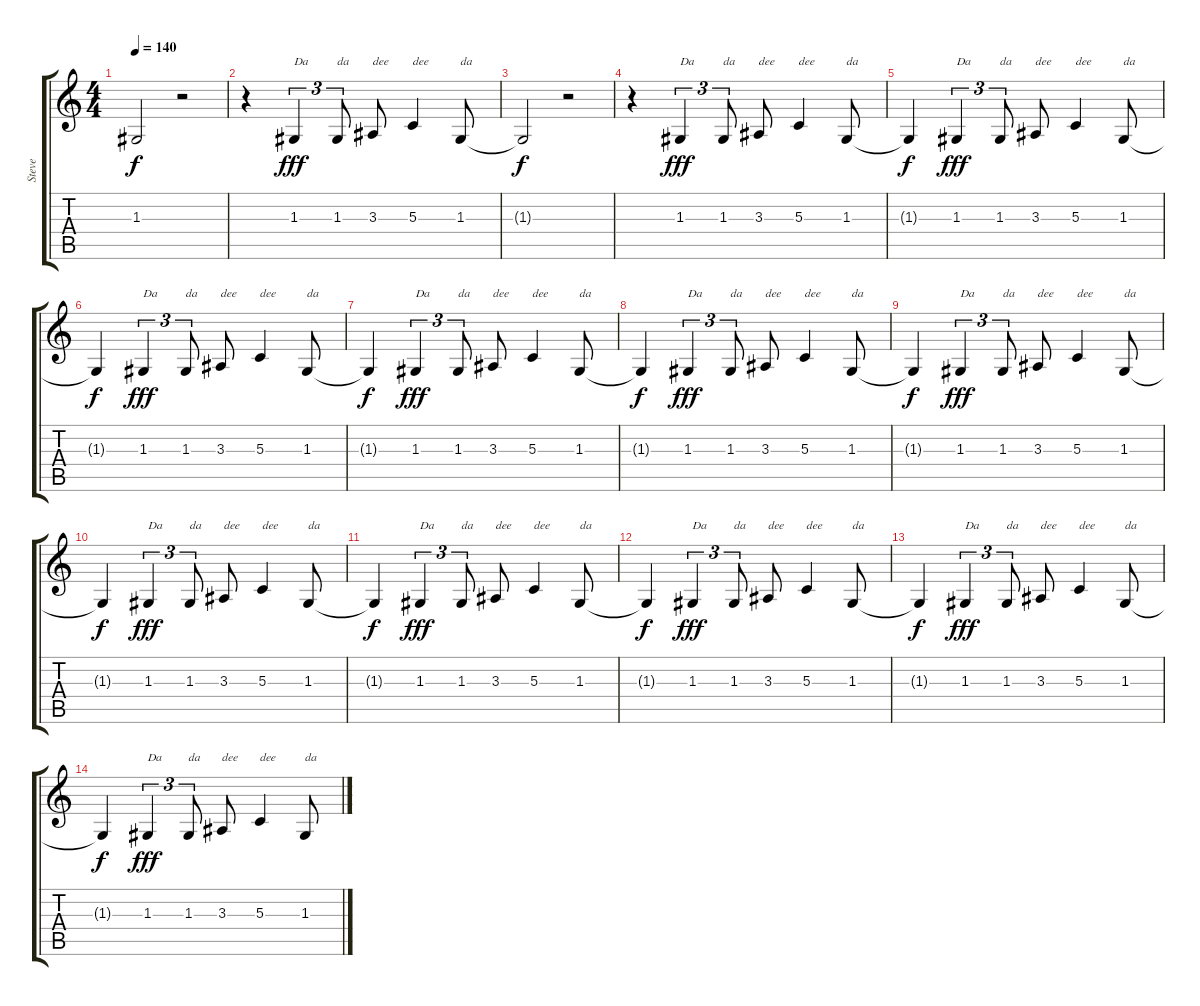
\track ("Steve" "Steve") {instrument lead6voice}
\staff {score tabs}
\tuning (E4 B3 G3 D3 A2 E2) {hide}
\ts (4 4)
\tempo 140
\clef g2
\ks c
1.3{t}.2{dy f} r.2 |
r.4{instrument lead6voice} 1.3.4{tu (3 2) txt "Da" dy fff} 1.3.8{tu (3 2) txt "da"} 3.3.8{txt "dee"} 5.3.4{txt "dee"} 1.3.8{txt "da"} |
1.3{t}.2{dy f} r.2 |
r.4 1.3.4{tu (3 2) txt "Da" dy fff} 1.3.8{tu (3 2) txt "da"} 3.3.8{txt "dee"} 5.3.4{txt "dee"} 1.3.8{txt "da"} |
1.3{t}.4{dy f} 1.3.4{tu (3 2) txt "Da" dy fff} 1.3.8{tu (3 2) txt "da"} 3.3.8{txt "dee"} 5.3.4{txt "dee"} 1.3.8{txt "da"} |
1.3{t}.4{dy f} 1.3.4{tu (3 2) txt "Da" dy fff} 1.3.8{tu (3 2) txt "da"} 3.3.8{txt "dee"} 5.3.4{txt "dee"} 1.3.8{txt "da"} |
1.3{t}.4{dy f} 1.3.4{tu (3 2) txt "Da" dy fff} 1.3.8{tu (3 2) txt "da"} 3.3.8{txt "dee"} 5.3.4{txt "dee"} 1.3.8{txt "da"} |
1.3{t}.4{dy f} 1.3.4{tu (3 2) txt "Da" dy fff} 1.3.8{tu (3 2) txt "da"} 3.3.8{txt "dee"} 5.3.4{txt "dee"} 1.3.8{txt "da"} |
1.3{t}.4{dy f} 1.3.4{tu (3 2) txt "Da" dy fff} 1.3.8{tu (3 2) txt "da"} 3.3.8{txt "dee"} 5.3.4{txt "dee"} 1.3.8{txt "da"} |
1.3{t}.4{dy f} 1.3.4{tu (3 2) txt "Da" dy fff} 1.3.8{tu (3 2) txt "da"} 3.3.8{txt "dee"} 5.3.4{txt "dee"} 1.3.8{txt "da"} |
1.3{t}.4{dy f} 1.3.4{tu (3 2) txt "Da" dy fff} 1.3.8{tu (3 2) txt "da"} 3.3.8{txt "dee"} 5.3.4{txt "dee"} 1.3.8{txt "da"} |
1.3{t}.4{dy f} 1.3.4{tu (3 2) txt "Da" dy fff} 1.3.8{tu (3 2) txt "da"} 3.3.8{txt "dee"} 5.3.4{txt "dee"} 1.3.8{txt "da"} |
1.3{t}.4{dy f} 1.3.4{tu (3 2) txt "Da" dy fff} 1.3.8{tu (3 2) txt "da"} 3.3.8{txt "dee"} 5.3.4{txt "dee"} 1.3.8{txt "da"} |
1.3{t}.4{dy f} 1.3.4{tu (3 2) txt "Da" dy fff} 1.3.8{tu (3 2) txt "da"} 3.3.8{txt "dee"} 5.3.4{txt "dee"} 1.3.8{txt "da"}
